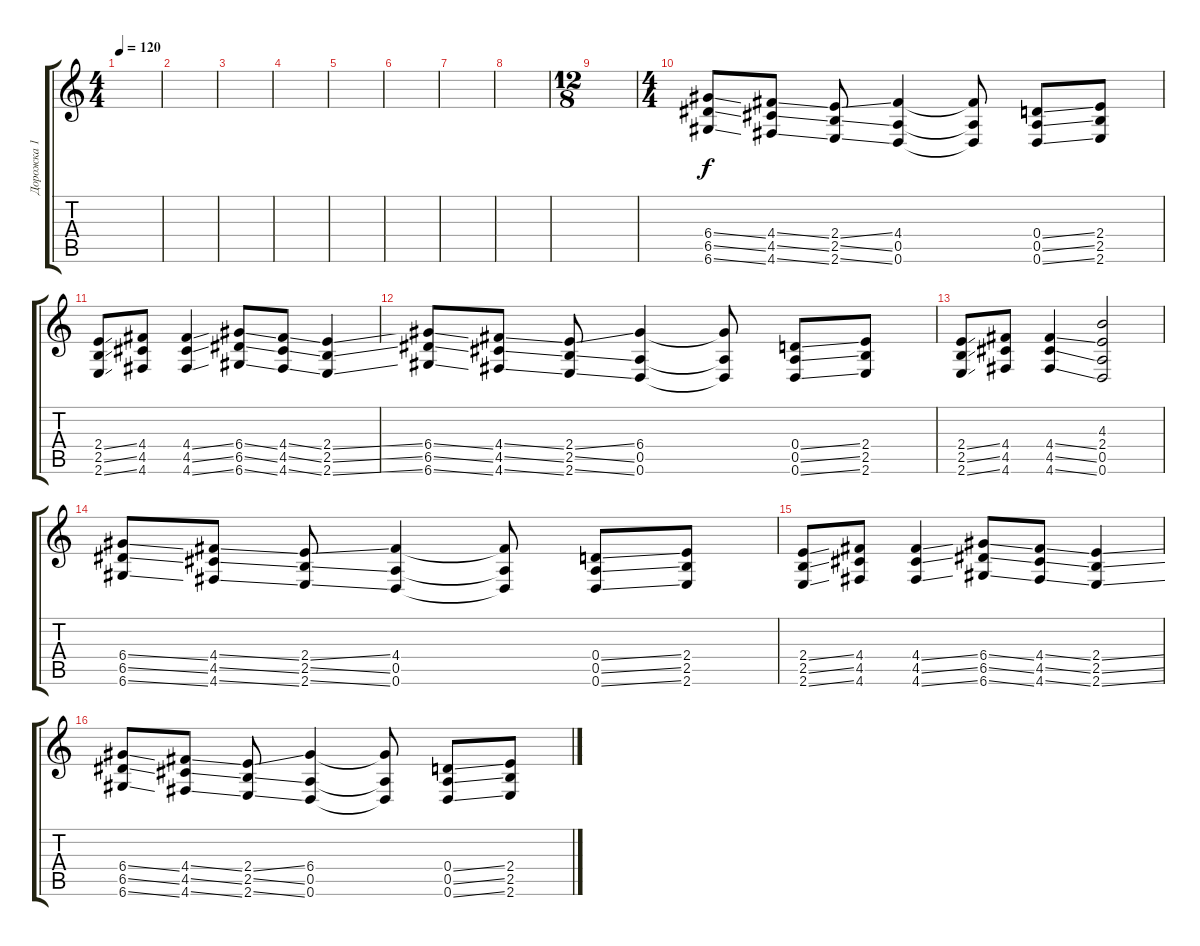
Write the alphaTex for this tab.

\track ("Дорожка 1" "Дорожка 1") {instrument distortionguitar}
\staff {score tabs}
\tuning (E4 B3 G3 D3 A2 D2) {hide}
\ts (4 4)
\tempo 120
\clef g2
\ks c
|
|
|
|
|
|
|
|
\ts (12 8)
|
\ts (4 4)
(6.4{ss} 6.5{ss} 6.6{ss}).8 (4.4{ss} 4.5{ss} 4.6{ss}).8 (2.4{ss} 2.5{ss} 2.6{ss}).8 (4.4 0.5 0.6).4 (4.4{t} 0.5{t} 0.6{t}).8 (0.4{ss} 0.5{ss} 0.6{ss}).8 (2.4 2.5 2.6).8 |
(2.4{ss} 2.5{ss} 2.6{ss}).8 (4.4 4.5 4.6).8 (4.4{ss} 4.5{ss} 4.6{ss}).4 (6.4{ss} 6.5{ss} 6.6{ss}).8 (4.4{ss} 4.5{ss} 4.6{ss}).8 (2.4{ss} 2.5{ss} 2.6{ss}).4 |
(6.4{ss} 6.5{ss} 6.6{ss}).8 (4.4{ss} 4.5{ss} 4.6{ss}).8 (2.4{ss} 2.5{ss} 2.6{ss}).8 (6.4 0.5 0.6).4 (6.4{t} 0.5{t} 0.6{t}).8 (0.4{ss} 0.5{ss} 0.6{ss}).8 (2.4 2.5 2.6).8 |
(2.4{ss} 2.5{ss} 2.6{ss}).8 (4.4 4.5 4.6).8 (4.4{ss} 4.5{ss} 4.6{ss}).4 (4.3 2.4 0.5 0.6).2 |
(6.4{ss} 6.5{ss} 6.6{ss}).8 (4.4{ss} 4.5{ss} 4.6{ss}).8 (2.4{ss} 2.5{ss} 2.6{ss}).8 (4.4 0.5 0.6).4 (4.4{t} 0.5{t} 0.6{t}).8 (0.4{ss} 0.5{ss} 0.6{ss}).8 (2.4 2.5 2.6).8 |
(2.4{ss} 2.5{ss} 2.6{ss}).8 (4.4 4.5 4.6).8 (4.4{ss} 4.5{ss} 4.6{ss}).4 (6.4{ss} 6.5{ss} 6.6{ss}).8 (4.4{ss} 4.5{ss} 4.6{ss}).8 (2.4{ss} 2.5{ss} 2.6{ss}).4 |
(6.4{ss} 6.5{ss} 6.6{ss}).8 (4.4{ss} 4.5{ss} 4.6{ss}).8 (2.4{ss} 2.5{ss} 2.6{ss}).8 (6.4 0.5 0.6).4 (6.4{t} 0.5{t} 0.6{t}).8 (0.4{ss} 0.5{ss} 0.6{ss}).8 (2.4 2.5 2.6).8
